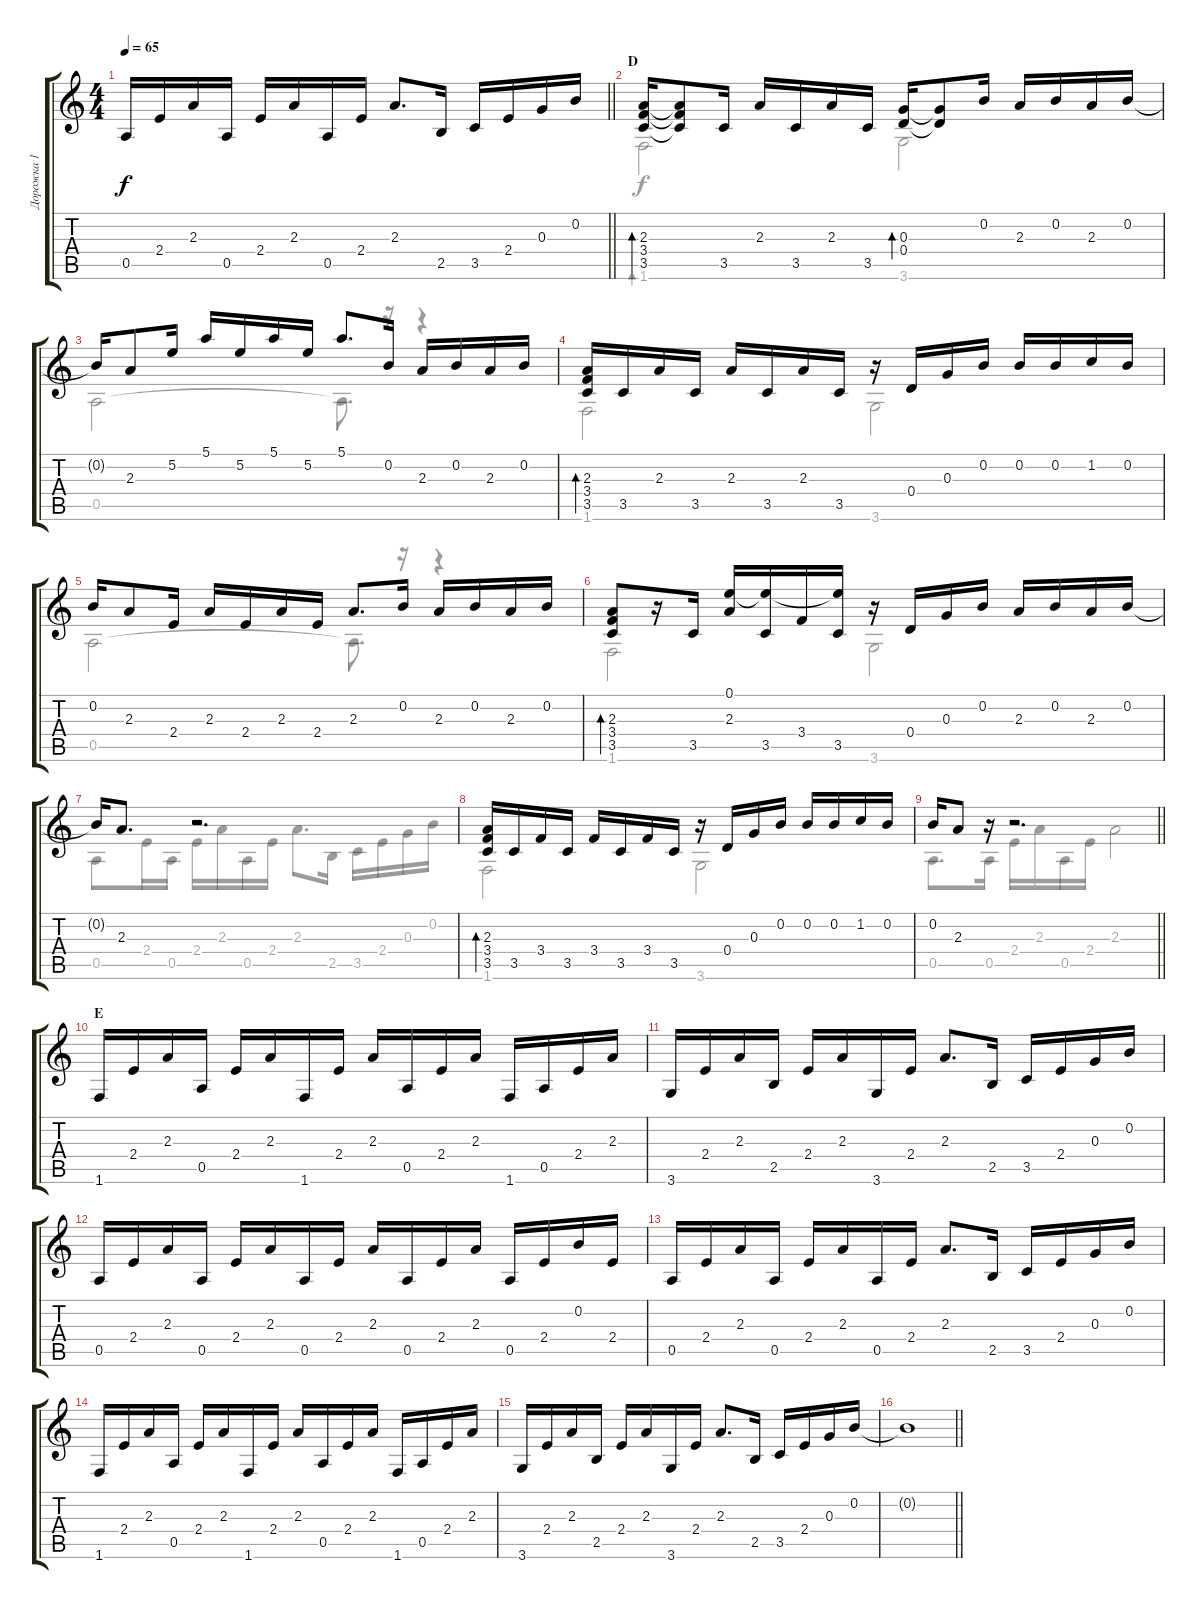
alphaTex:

\track ("Дорожка 1" "Дорожка 1") {instrument acousticguitarnylon}
\staff {score tabs}
\tuning (E4 B3 G3 D3 A2 E2) {hide}
\voice
\ts (4 4)
\tempo 65
\clef g2
\barLineRight lightlight
\ks c
0.5.16{dy f} 2.4.16 2.3.16 0.5.16 2.4.16 2.3.16 0.5.16 2.4.16 2.3.8{d} 2.5.16 3.5.16 2.4.16 0.3.16 0.2.16 |
\section ("" "D")
(2.3 3.4 3.5).16{bd 60} (2.3{t} 3.4{t} 3.5{t}).8 3.5.16 2.3.16 3.5.16 2.3.16 3.5.16 (0.3 0.4).16{bd 60} (0.3{t} 0.4{t}).8 0.2.16 2.3.16 0.2.16 2.3.16 0.2.16 |
0.2{t}.16 2.3.8 5.2.16 5.1.16 5.2.16 5.1.16 5.2.16 5.1.8{d} 0.2.16 2.3.16 0.2.16 2.3.16 0.2.16 |
(2.3 3.4 3.5).16{bd 60} 3.5.16 2.3.16 3.5.16 2.3.16 3.5.16 2.3.16 3.5.16 r.16 0.4.16 0.3.16 0.2.16 0.2.16 0.2.16 1.2.16 0.2.16 |
0.2.16 2.3.8 2.4.16 2.3.16 2.4.16 2.3.16 2.4.16 2.3.8{d} 0.2.16 2.3.16 0.2.16 2.3.16 0.2.16 |
(2.3 3.4 3.5).8{bd 60} r.16 3.5.16 (0.1 2.3).16 (0.1{t} 3.5).16 3.4.16 (0.1{t} 3.5).16 r.16 0.4.16 0.3.16 0.2.16 2.3.16 0.2.16 2.3.16 0.2.16 |
0.2{t}.16 2.3.8{d} r.2{d} |
(2.3 3.4 3.5).16{bd 60} 3.5.16 3.4.16 3.5.16 3.4.16 3.5.16 3.4.16 3.5.16 r.16 0.4.16 0.3.16 0.2.16 0.2.16 0.2.16 1.2.16 0.2.16 |
\barLineRight lightlight
0.2.16 2.3.8 r.16 r.2{d} |
\section ("" "E")
1.6.16 2.4.16 2.3.16 0.5.16 2.4.16 2.3.16 1.6.16 2.4.16 2.3.16 0.5.16 2.4.16 2.3.16 1.6.16 0.5.16 2.4.16 2.3.16 |
3.6.16 2.4.16 2.3.16 2.5.16 2.4.16 2.3.16 3.6.16 2.4.16 2.3.8{d} 2.5.16 3.5.16 2.4.16 0.3.16 0.2.16 |
0.5.16 2.4.16 2.3.16 0.5.16 2.4.16 2.3.16 0.5.16 2.4.16 2.3.16 0.5.16 2.4.16 2.3.16 0.5.16 2.4.16 0.2.16 2.4.16 |
0.5.16 2.4.16 2.3.16 0.5.16 2.4.16 2.3.16 0.5.16 2.4.16 2.3.8{d} 2.5.16 3.5.16 2.4.16 0.3.16 0.2.16 |
1.6.16 2.4.16 2.3.16 0.5.16 2.4.16 2.3.16 1.6.16 2.4.16 2.3.16 0.5.16 2.4.16 2.3.16 1.6.16 0.5.16 2.4.16 2.3.16 |
3.6.16 2.4.16 2.3.16 2.5.16 2.4.16 2.3.16 3.6.16 2.4.16 2.3.8{d} 2.5.16 3.5.16 2.4.16 0.3.16 0.2.16 |
\barLineRight lightlight
0.2{t}.1
\voice
\clef g2
\ottava regular
\simile none
\barLineRight lightlight
\ks c
|
1.6.2{bd 60} 3.6.2 |
0.5.2 0.5{t}.8{d} r.16 r.4 |
1.6.2 3.6.2 |
0.5.2 0.5{t}.8{d} r.16 r.4 |
1.6.2 3.6.2 |
0.5.8 2.4.16 0.5.16 2.4.16 2.3.16 0.5.16 2.4.16 2.3.8{d} 2.5.16 3.5.16 2.4.16 0.3.16 0.2.16 |
1.6.2 3.6.2 |
\barLineRight lightlight
0.5.8{d} 0.5.16 2.4.16 2.3.16 0.5.16 2.4.16 2.3.2 |
|
|
|
|
|
|
\barLineRight lightlight
